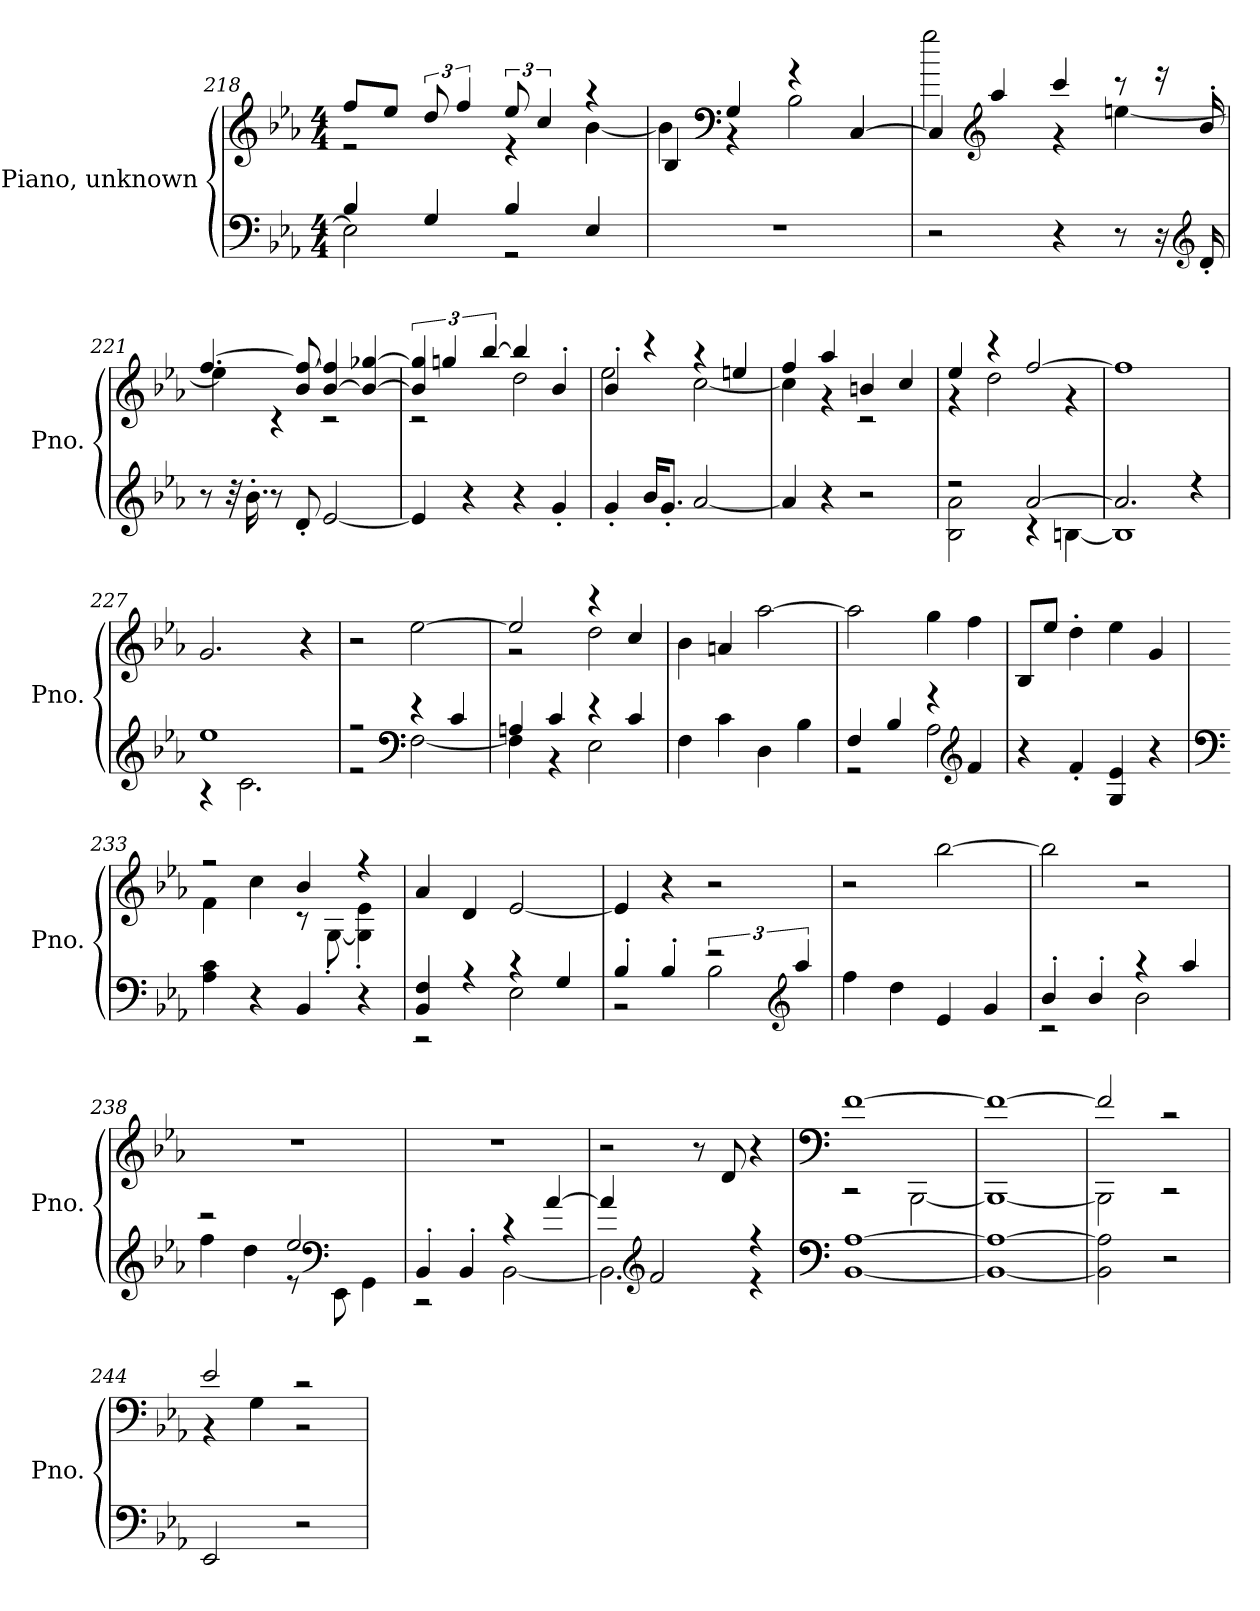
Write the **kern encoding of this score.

**kern	**kern
*part1	*part1
*staff2	*staff1
*I"Piano, unknown	*
*I'Pno.	*
*clefF4	*clefG2
*k[b-e-a-]	*k[b-e-a-]
*M4/4	*M4/4
=218	=218
*^	*^
4B-/	2E-\]	8ff/L	2r
.	.	8ee-/J	.
4G/	.	12dd/	.
.	.	6ff/	.
4B-/	2r	12ee-/	4r
.	.	6cc/	.
4E-/	.	4r	[4b-\
*v	*v	*	*
=219	=219	=219
1r	4B-/	4b-\]
*	*clefF4	*
.	4G/	4r
.	4r	2B-\
.	[4C/	.
!!LO:LB:g=z	!!
=220	=220	=220
2r	4C/]	2gg\
*	*clefG2	*
.	4aa-/	.
4r	4ccc/	4r
8r	8r	[4een\
16r	16r	.
*clefG2	*	*
16d'/	16b-'/	.
=221	=221	=221
8r	[4.ff/	4ee\]
32r	.	.
16.b-'\	.	.
8r	.	4r
8d'/	8b-/ 8ff/_	.
[2e-/	[4b-/ 4ff/]	2r
.	4b-/_ [4gg-X/	.
=222	=222	=222
4e-/]	6b-/] 6gg-/]	2r
.	6ggn/	.
4r	.	.
.	[6bb-/	.
4r	4bb-/]	2dd\
4g'/	4b-'/	.
=223	=223	=223
4g'/	4b-'/	2ee-\
16b-/KL	4r	.
8.g'/J	.	.
[2a-/	4r	[2cc\
.	4een/	.
=224	=224	=224
4a-/]	4ff/	4cc\]
4r	4aa-/	4r
2r	4bn/	2r
.	4cc/	.
!!LO:LB:g=z	!!
=225	=225	=225
*^	*	*
2r	2B-\ 2a-\	4ee-/	4r
.	.	4r	2dd\
[2a-/	4r	[2ff/	.
.	[4Bn\	.	4r
*	*	*v	*v
=226	=226	=226
2.a-/]	1B]	1ff]
4r	.	.
=227	=227	=227
1ee-	4r	2.g/
.	2.c\	.
.	.	4r
=228	=228	=228
2r	2r	2r
*clefF4	*	*
4r	[2F\	[2ee-\
4c/	.	.
=229	=229	=229
*	*	*^
4An/	4F\]	2ee-/]	2r
4c/	4r	.	.
4r	2E-\	4r	2dd\
4c/	.	4cc/	.
*v	*v	*	*
*	*v	*v
=230	=230
4F\	4b-\
4c\	4an/
4D\	[2aa-\
4B-\	.
=231	=231
*^	*
4F/	2r	2aa-\]
4B-/	.	.
4r	2A-\	4gg\
*clefG2	*	*
4f/	.	4ff\
*v	*v	*
=232	=232
4r	8B-/L
.	8ee-/J
4f'/	4dd'\
4G/ 4e-/	4ee-\
4r	4g/
!!LO:PB:g=z
=233	=233
*clefF4	*
*	*^
4A-\ 4c\	2r	4f\
4r	.	4cc\
4BB-/	4b-/	8r
.	.	[8G'\
4r	4r	4G\]' 4e-\'
*	*v	*v
=234	=234
*^	*
4BB-/ 4F/	2r	4a-/
4r	.	4d/
4r	2E-\	[2e-/
4G/	.	.
=235	=235	=235
4B-'/	2r	4e-/]
4B-'/	.	4r
3r	2B-\	2r
*clefG2	*	*
6aa-/	.	.
*v	*v	*
=236	=236
4ff\	2r
4dd\	.
4e-/	[2bb-\
4g/	.
=237	=237
*^	*
4b-'/	2r	2bb-\]
4b-'/	.	.
4r	2b-\	2r
4aa-/	.	.
=238	=238	=238
2r	4ff\	1r
.	4dd\	.
2ee-/	8r	.
*clefF4	*	*
.	8EE-\	.
.	4GG\	.
=239	=239	=239
4BB-'/	2r	1r
4BB-'/	.	.
4r	[2BB-\	.
[4a-/	.	.
!!LO:LB:g=z
=240	=240	=240
4a-/]	2.BB-\]	2r
*clefG2	*	*
2f/	.	.
.	.	8r
.	.	8d/
4r	4r	4r
*v	*v	*
=241	=241
*clefF4	*clefF4
*	*^
[1BB- [1A-	[1f	2r
.	.	[2BBB-\
=242	=242	=242
1BB-_ 1A-_	1f_	1BBB-_
=243	=243	=243
2BB-\] 2A-\]	2f/]	2BBB-\]
2r	2r	2r
=244	=244	=244
2EE-/	2e-/	4r
.	.	4G\
2r	2r	2r
*	*v	*v
=	=
*-	*-
